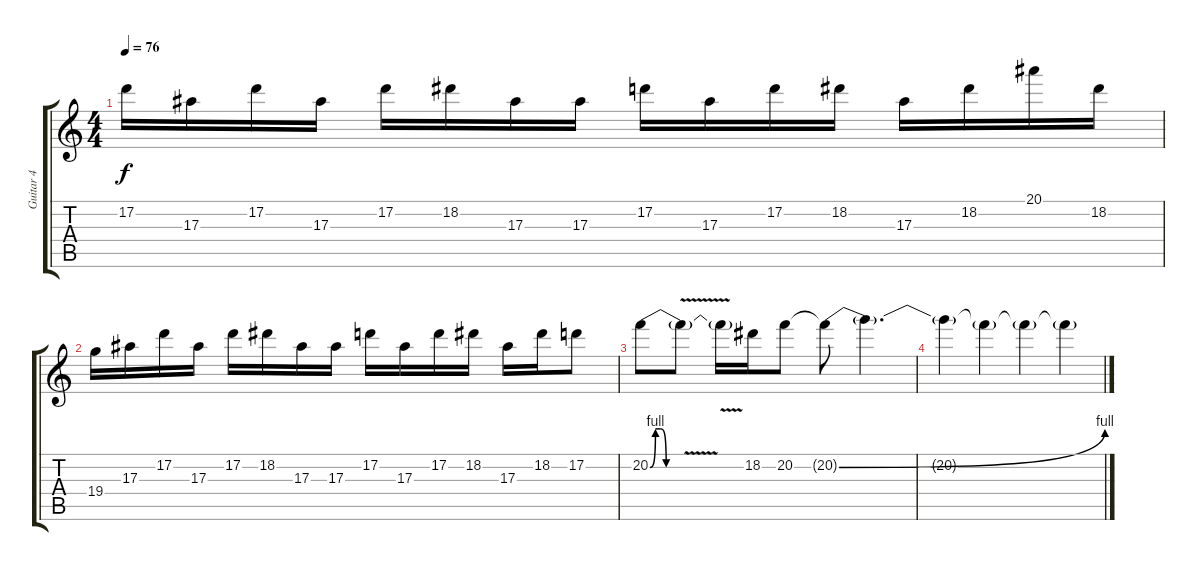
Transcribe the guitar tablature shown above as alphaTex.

\track ("Guitar 4" "Guitar 4") {instrument overdrivenguitar}
\staff {score tabs}
\tuning (D4 A3 F3 C3 G2 C2) {hide}
\ts (4 4)
\tempo 76
\clef g2
\ks c
17.2{t}.16{dy f} 17.3.16 17.2.16 17.3.16 17.2.16 18.2.16 17.3.16 17.3.16 17.2.16 17.3.16 17.2.16 18.2.16 17.3.16 18.2.16 20.1.16 18.2.16 |
19.4.16 17.3.16 17.2.16 17.3.16 17.2.16 18.2.16 17.3.16 17.3.16 17.2.16 17.3.16 17.2.16 18.2.16 17.3.16 18.2.16 17.2.8 |
20.2{be (custom 0 0 10 4 20 4 30 0 60 0)}.8 20.2{v t}.8 20.2{t}.16 18.2.16 20.2.8 20.2{be (bend 0 0 60 4) t}.8 20.2{t}.4{d} |
20.2{t}.4 20.2{t}.4 20.2{t}.4 20.2{t}.4
